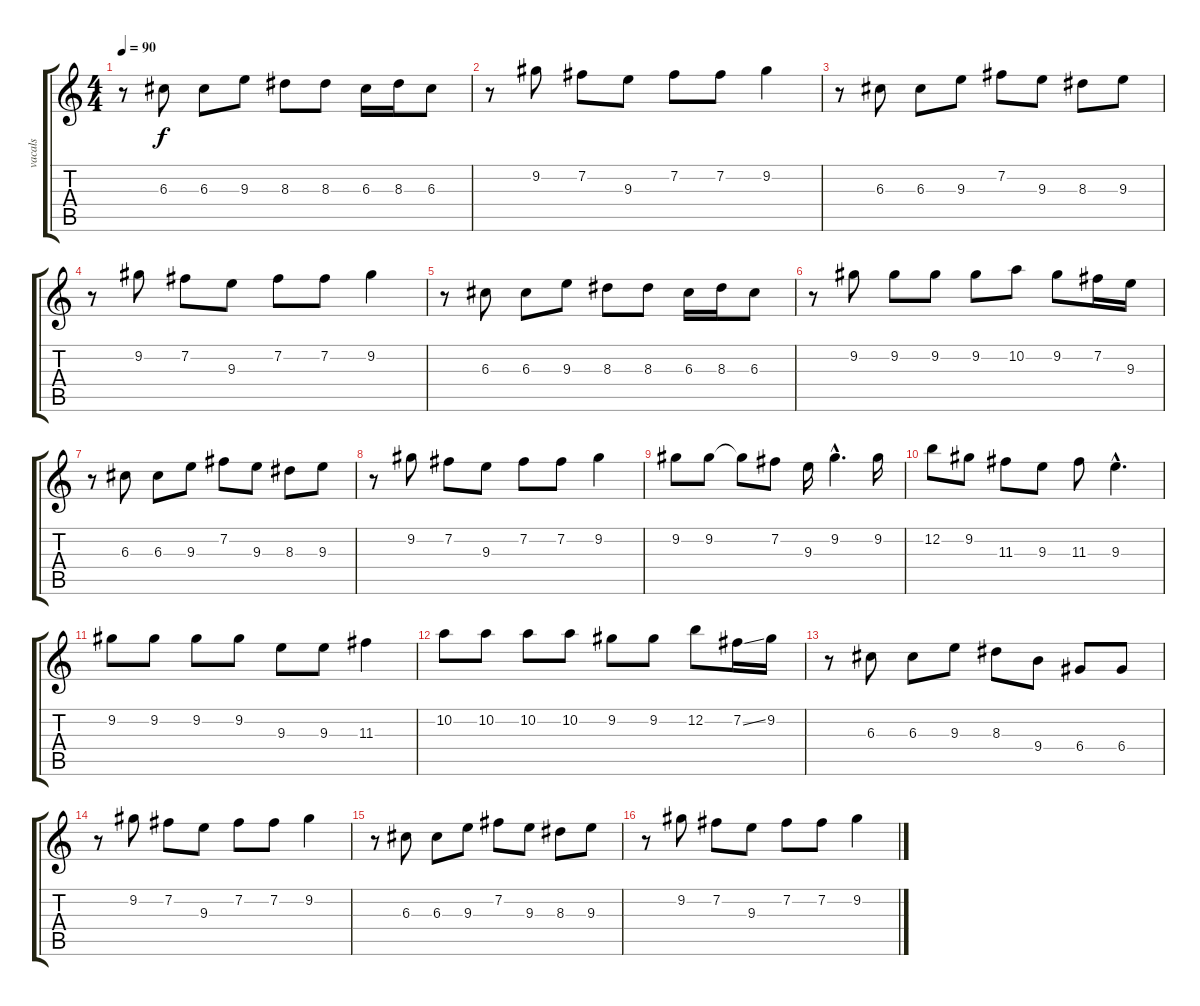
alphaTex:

\track ("vacals" "vacals") {instrument overdrivenguitar}
\staff {score tabs}
\tuning (E4 B3 G3 D3 A2 E2) {hide}
\ts (4 4)
\tempo 90
\clef g2
\ks c
r.8{dy f} 6.3.8 6.3.8 9.3.8 8.3.8 8.3.8 6.3.16 8.3.16 6.3.8 |
r.8 9.2.8 7.2.8 9.3.8 7.2.8 7.2.8 9.2.4 |
r.8 6.3.8 6.3.8 9.3.8 7.2.8 9.3.8 8.3.8 9.3.8 |
r.8 9.2.8 7.2.8 9.3.8 7.2.8 7.2.8 9.2.4 |
r.8 6.3.8 6.3.8 9.3.8 8.3.8 8.3.8 6.3.16 8.3.16 6.3.8 |
r.8 9.2.8 9.2.8 9.2.8 9.2.8 10.2.8 9.2.8 7.2.16 9.3.16 |
r.8 6.3.8 6.3.8 9.3.8 7.2.8 9.3.8 8.3.8 9.3.8 |
r.8 9.2.8 7.2.8 9.3.8 7.2.8 7.2.8 9.2.4 |
9.2.8 9.2.8 9.2{t}.8 7.2.8 9.3.16 9.2{hac}.4{d} 9.2.16 |
12.2.8 9.2.8 11.3.8 9.3.8 11.3.8 9.3{hac}.4{d} |
9.2.8 9.2.8 9.2.8 9.2.8 9.3.8 9.3.8 11.3.4 |
10.2.8 10.2.8 10.2.8 10.2.8 9.2.8 9.2.8 12.2.8 7.2{ss}.16 9.2.16 |
r.8 6.3.8 6.3.8 9.3.8 8.3.8 9.4.8 6.4.8 6.4.8 |
r.8 9.2.8 7.2.8 9.3.8 7.2.8 7.2.8 9.2.4 |
r.8 6.3.8 6.3.8 9.3.8 7.2.8 9.3.8 8.3.8 9.3.8 |
r.8 9.2.8 7.2.8 9.3.8 7.2.8 7.2.8 9.2.4
